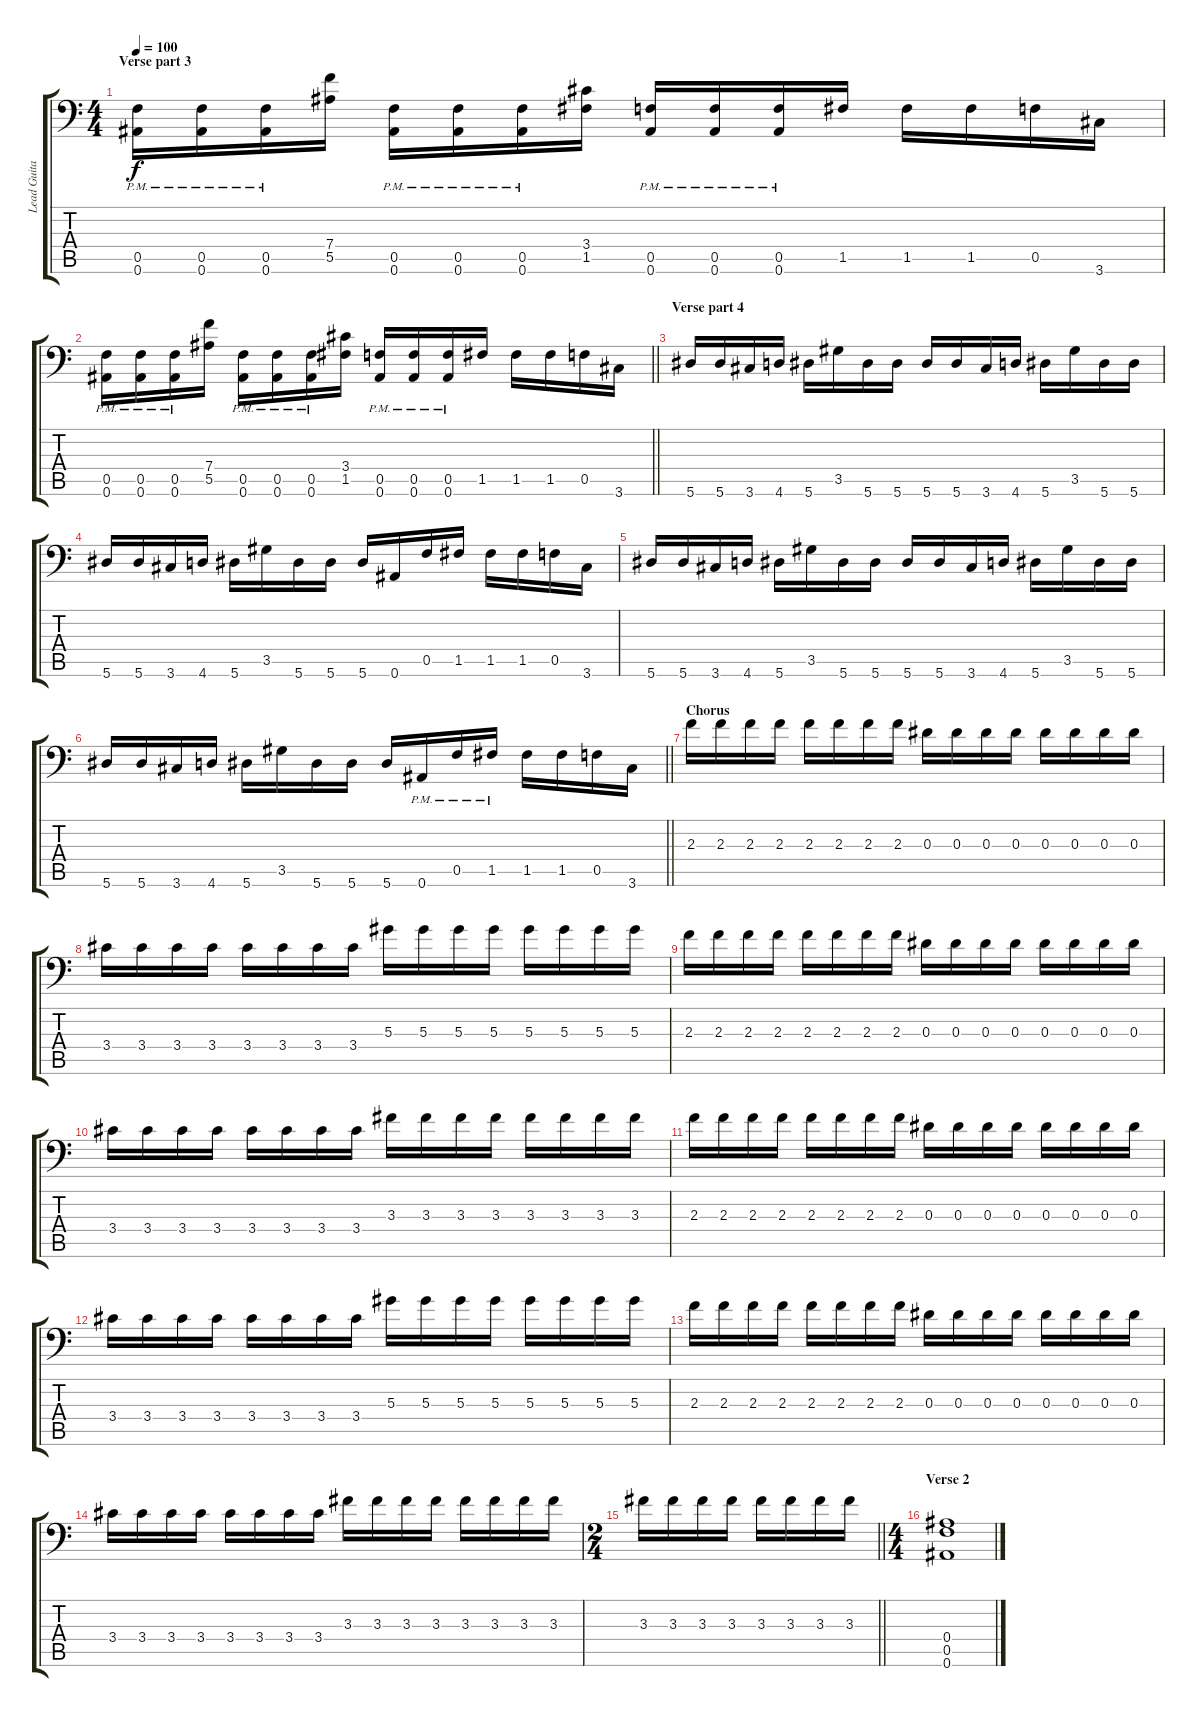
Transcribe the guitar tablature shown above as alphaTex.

\track ("Lead Guitar" "Lead Guita") {instrument distortionguitar}
\staff {score tabs}
\tuning (C4 G3 Eb3 Bb2 F2 Bb1) {hide}
\ts (4 4)
\section ("" "Verse part 3")
\tempo 100
\clef f4
\ks c
(0.5{pm} 0.6{pm}).16{dy f} (0.5{pm} 0.6{pm}).16 (0.5{pm} 0.6{pm}).16 (7.4 5.5).16 (0.5{pm} 0.6{pm}).16 (0.5{pm} 0.6{pm}).16 (0.5{pm} 0.6{pm}).16 (3.4 1.5).16 (0.5{pm} 0.6{pm}).16 (0.5{pm} 0.6{pm}).16 (0.5{pm} 0.6{pm}).16 1.5.16 1.5.16 1.5.16 0.5.16 3.6.16 |
\barLineRight lightlight
(0.5{pm} 0.6{pm}).16 (0.5{pm} 0.6{pm}).16 (0.5{pm} 0.6{pm}).16 (7.4 5.5).16 (0.5{pm} 0.6{pm}).16 (0.5{pm} 0.6{pm}).16 (0.5{pm} 0.6{pm}).16 (3.4 1.5).16 (0.5{pm} 0.6{pm}).16 (0.5{pm} 0.6{pm}).16 (0.5{pm} 0.6{pm}).16 1.5.16 1.5.16 1.5.16 0.5.16 3.6.16 |
\section ("" "Verse part 4")
5.6.16 5.6.16 3.6.16 4.6.16 5.6.16 3.5.16 5.6.16 5.6.16 5.6.16 5.6.16 3.6.16 4.6.16 5.6.16 3.5.16 5.6.16 5.6.16 |
5.6.16 5.6.16 3.6.16 4.6.16 5.6.16 3.5.16 5.6.16 5.6.16 5.6.16 0.6.16 0.5.16 1.5.16 1.5.16 1.5.16 0.5.16 3.6.16 |
5.6.16 5.6.16 3.6.16 4.6.16 5.6.16 3.5.16 5.6.16 5.6.16 5.6.16 5.6.16 3.6.16 4.6.16 5.6.16 3.5.16 5.6.16 5.6.16 |
\barLineRight lightlight
5.6.16 5.6.16 3.6.16 4.6.16 5.6.16 3.5.16 5.6.16 5.6.16 5.6.16 0.6{pm}.16 0.5{pm}.16 1.5{pm}.16 1.5.16 1.5.16 0.5.16 3.6.16 |
\section ("" "Chorus")
2.3.16 2.3.16 2.3.16 2.3.16 2.3.16 2.3.16 2.3.16 2.3.16 0.3.16 0.3.16 0.3.16 0.3.16 0.3.16 0.3.16 0.3.16 0.3.16 |
3.4.16 3.4.16 3.4.16 3.4.16 3.4.16 3.4.16 3.4.16 3.4.16 5.3.16 5.3.16 5.3.16 5.3.16 5.3.16 5.3.16 5.3.16 5.3.16 |
2.3.16 2.3.16 2.3.16 2.3.16 2.3.16 2.3.16 2.3.16 2.3.16 0.3.16 0.3.16 0.3.16 0.3.16 0.3.16 0.3.16 0.3.16 0.3.16 |
3.4.16 3.4.16 3.4.16 3.4.16 3.4.16 3.4.16 3.4.16 3.4.16 3.3.16 3.3.16 3.3.16 3.3.16 3.3.16 3.3.16 3.3.16 3.3.16 |
2.3.16 2.3.16 2.3.16 2.3.16 2.3.16 2.3.16 2.3.16 2.3.16 0.3.16 0.3.16 0.3.16 0.3.16 0.3.16 0.3.16 0.3.16 0.3.16 |
3.4.16 3.4.16 3.4.16 3.4.16 3.4.16 3.4.16 3.4.16 3.4.16 5.3.16 5.3.16 5.3.16 5.3.16 5.3.16 5.3.16 5.3.16 5.3.16 |
2.3.16 2.3.16 2.3.16 2.3.16 2.3.16 2.3.16 2.3.16 2.3.16 0.3.16 0.3.16 0.3.16 0.3.16 0.3.16 0.3.16 0.3.16 0.3.16 |
3.4.16 3.4.16 3.4.16 3.4.16 3.4.16 3.4.16 3.4.16 3.4.16 3.3.16 3.3.16 3.3.16 3.3.16 3.3.16 3.3.16 3.3.16 3.3.16 |
\ts (2 4)
\barLineRight lightlight
3.3.16 3.3.16 3.3.16 3.3.16 3.3.16 3.3.16 3.3.16 3.3.16 |
\ts (4 4)
\section ("" "Verse 2")
(0.4 0.5 0.6).1
